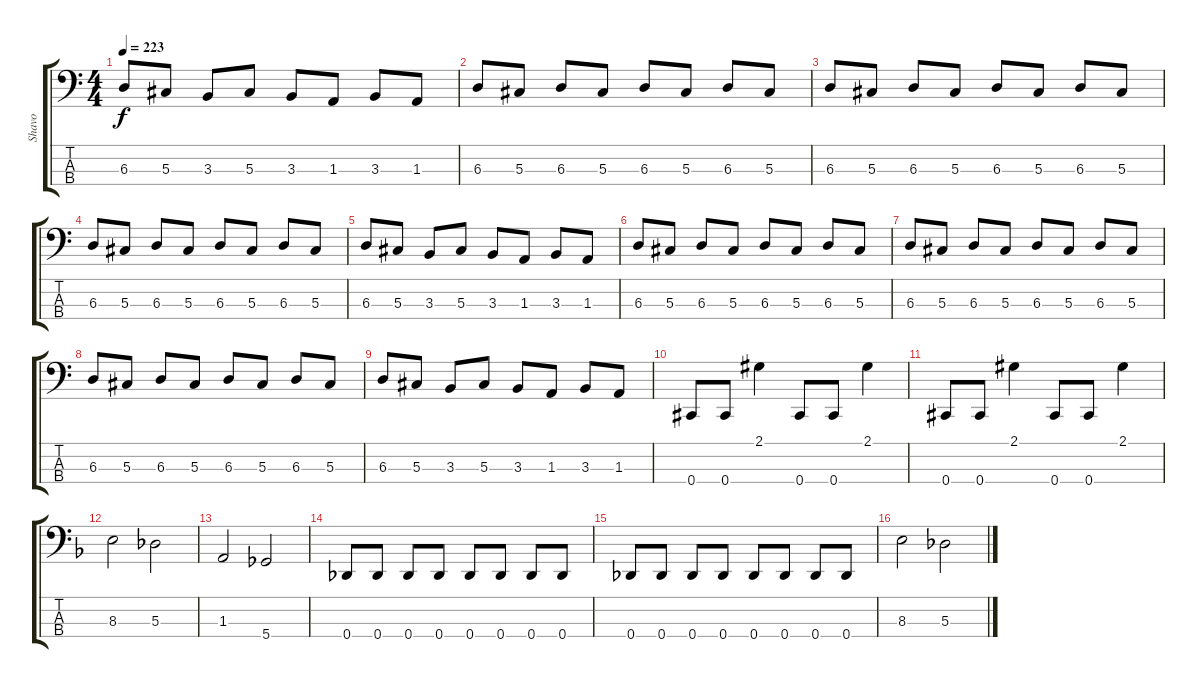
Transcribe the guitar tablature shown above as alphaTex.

\track ("Shavo" "Shavo") {instrument electricbassfinger}
\staff {score tabs}
\tuning (Gb2 Db2 Ab1 Db1) {hide}
\ts (4 4)
\tempo 223
\clef f4
\ks c
6.3.8{dy f} 5.3.8 3.3.8 5.3.8 3.3.8 1.3.8 3.3.8 1.3.8 |
6.3.8 5.3.8 6.3.8 5.3.8 6.3.8 5.3.8 6.3.8 5.3.8 |
6.3.8 5.3.8 6.3.8 5.3.8 6.3.8 5.3.8 6.3.8 5.3.8 |
6.3.8 5.3.8 6.3.8 5.3.8 6.3.8 5.3.8 6.3.8 5.3.8 |
6.3.8 5.3.8 3.3.8 5.3.8 3.3.8 1.3.8 3.3.8 1.3.8 |
6.3.8 5.3.8 6.3.8 5.3.8 6.3.8 5.3.8 6.3.8 5.3.8 |
6.3.8 5.3.8 6.3.8 5.3.8 6.3.8 5.3.8 6.3.8 5.3.8 |
6.3.8 5.3.8 6.3.8 5.3.8 6.3.8 5.3.8 6.3.8 5.3.8 |
6.3.8 5.3.8 3.3.8 5.3.8 3.3.8 1.3.8 3.3.8 1.3.8 |
0.4.8 0.4.8 2.1.4 0.4.8 0.4.8 2.1.4 |
0.4.8 0.4.8 2.1.4 0.4.8 0.4.8 2.1.4 |
\ks f
8.3.2 5.3.2 |
1.3.2 5.4.2 |
0.4.8 0.4.8 0.4.8 0.4.8 0.4.8 0.4.8 0.4.8 0.4.8 |
0.4.8 0.4.8 0.4.8 0.4.8 0.4.8 0.4.8 0.4.8 0.4.8 |
8.3.2 5.3.2
